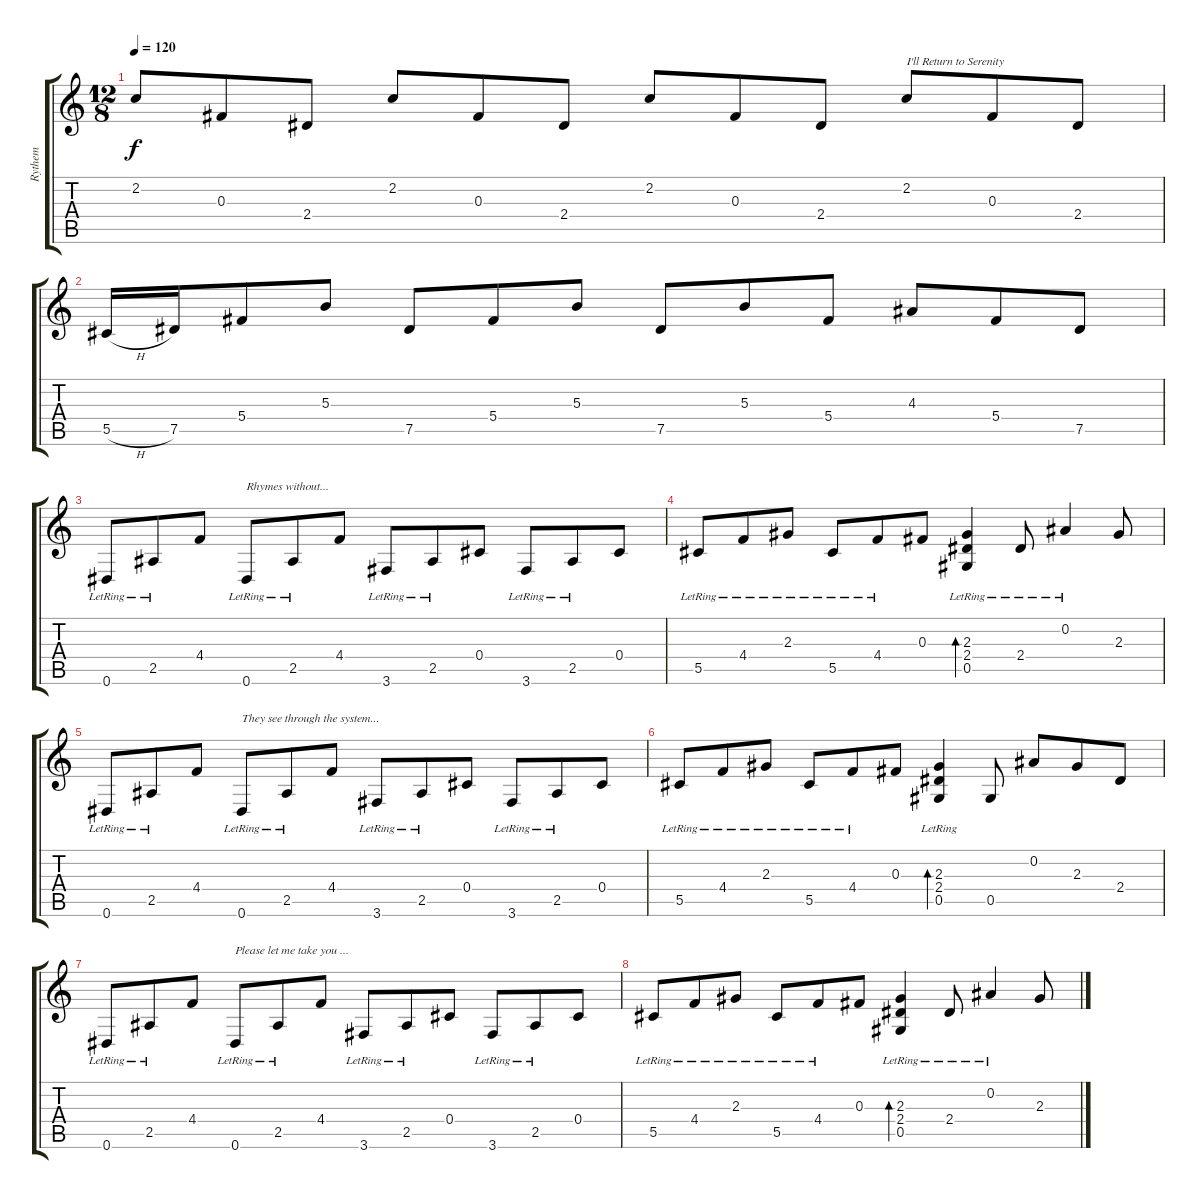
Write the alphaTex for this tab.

\track ("Rythem" "Rythem") {instrument acousticguitarnylon}
\staff {score tabs}
\tuning (Eb4 Bb3 Gb3 Db3 Ab2 Eb2) {hide}
\ts (12 8)
\tempo 120
\clef g2
\ks c
2.2.8{dy f} 0.3.8 2.4.8 2.2.8 0.3.8 2.4.8 2.2.8 0.3.8 2.4.8 2.2.8{txt "I'll Return to Serenity"} 0.3.8 2.4.8 |
5.5{h}.16 7.5.16 5.4.8 5.3.8 7.5.8 5.4.8 5.3.8 7.5.8 5.3.8 5.4.8 4.3.8 5.4.8 7.5.8 |
0.6{lr}.8 2.5{lr}.8 4.4.8 0.6{lr}.8{txt "Rhymes without..."} 2.5{lr}.8 4.4.8 3.6{lr}.8 2.5{lr}.8 0.4.8 3.6{lr}.8 2.5{lr}.8 0.4.8 |
5.5{lr}.8 4.4{lr}.8 2.3{lr}.8 5.5{lr}.8 4.4{lr}.8 0.3.8 (2.3{lr} 2.4 0.5{lr}).4{bd 240} 2.4{lr}.8 0.2{lr}.4 2.3.8 |
0.6{lr}.8 2.5{lr}.8 4.4.8 0.6{lr}.8{txt "They see through the system..."} 2.5{lr}.8 4.4.8 3.6{lr}.8 2.5{lr}.8 0.4.8 3.6{lr}.8 2.5{lr}.8 0.4.8 |
5.5{lr}.8 4.4{lr}.8 2.3{lr}.8 5.5{lr}.8 4.4{lr}.8 0.3.8 (2.3{lr} 2.4 0.5{lr}).4{bd 240} 0.5.8 0.2.8 2.3.8 2.4.8 |
0.6{lr}.8 2.5{lr}.8 4.4.8 0.6{lr}.8{txt "Please let me take you ..."} 2.5{lr}.8 4.4.8 3.6{lr}.8 2.5{lr}.8 0.4.8 3.6{lr}.8 2.5{lr}.8 0.4.8 |
5.5{lr}.8 4.4{lr}.8 2.3{lr}.8 5.5{lr}.8 4.4{lr}.8 0.3.8 (2.3{lr} 2.4 0.5{lr}).4{bd 240} 2.4{lr}.8 0.2{lr}.4 2.3.8
